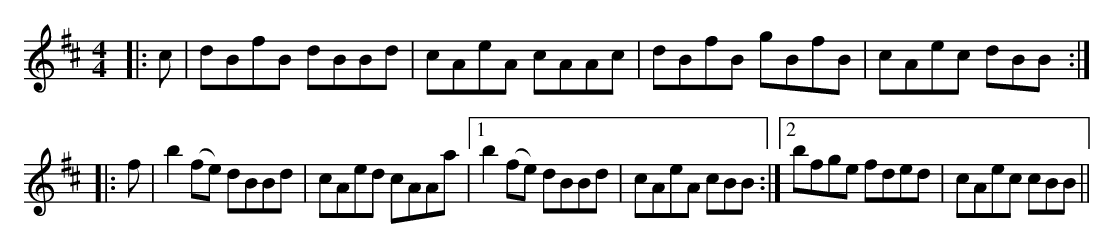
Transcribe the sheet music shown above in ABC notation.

X:1
M:4/4
K:Bmin
|:c|dBfB dBBd|cAeA cAAc|dBfB gBfB|cAec dBB:|
|:f|b2 (fe) dBBd|cAed cAAa|1 b2 (fe) dBBd|cAeA cBB:|2 bfge fded|cAec cBB||
